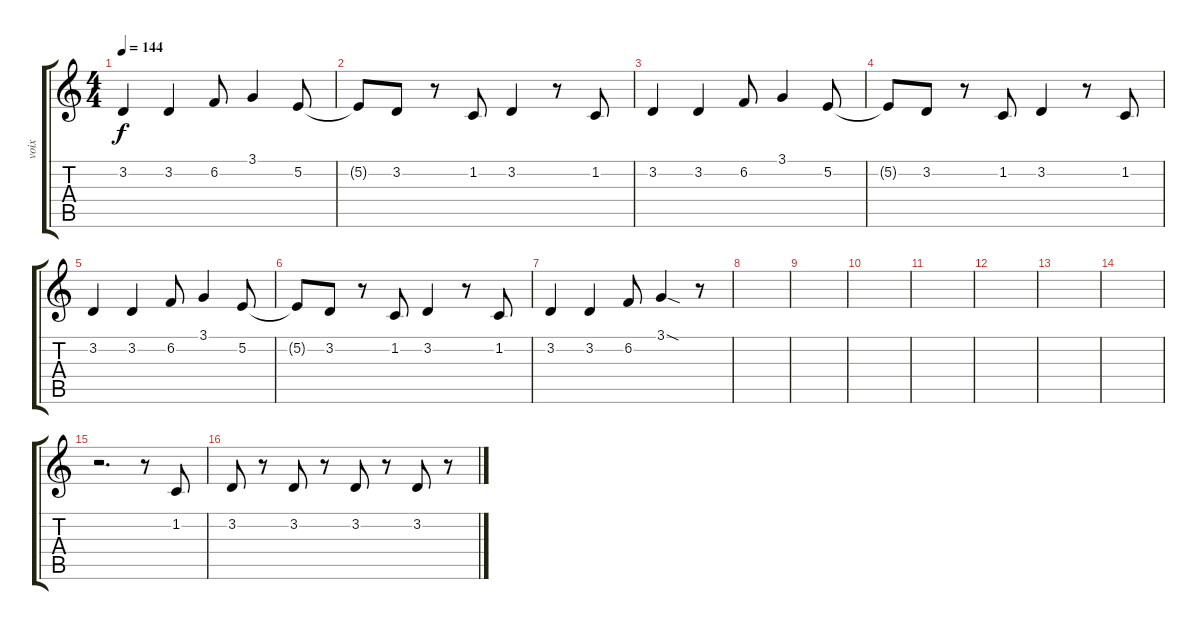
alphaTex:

\track ("voix" "voix") {instrument clarinet}
\staff {score tabs}
\tuning (E4 B3 G3 D3 A2 E2) {hide}
\ts (4 4)
\tempo 144
\clef g2
\ks c
3.2.4{dy f} 3.2.4 6.2.8 3.1.4 5.2.8 |
5.2{t}.8 3.2.8 r.8 1.2.8 3.2.4 r.8 1.2.8 |
3.2.4 3.2.4 6.2.8 3.1.4 5.2.8 |
5.2{t}.8 3.2.8 r.8 1.2.8 3.2.4 r.8 1.2.8 |
3.2.4 3.2.4 6.2.8 3.1.4 5.2.8 |
5.2{t}.8 3.2.8 r.8 1.2.8 3.2.4 r.8 1.2.8 |
3.2.4 3.2.4 6.2.8 3.1{sod}.4 r.8 |
|
|
|
|
|
|
|
r.2{d} r.8 1.2.8 |
3.2.8 r.8 3.2.8 r.8 3.2.8 r.8 3.2.8 r.8
